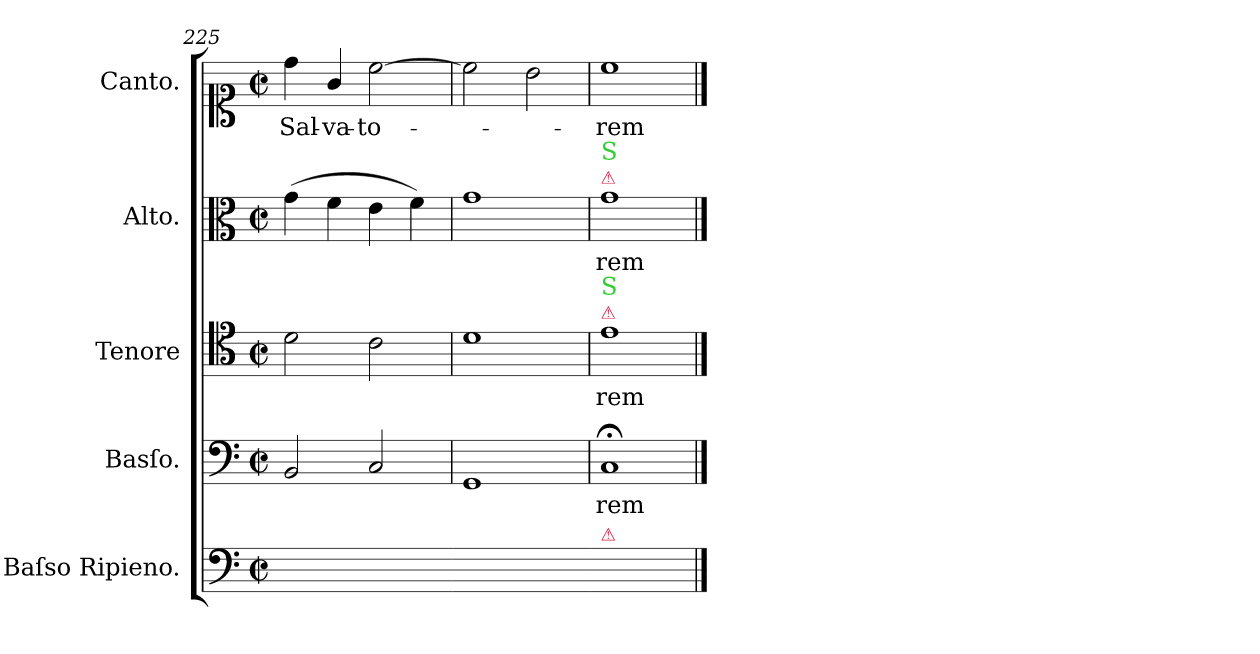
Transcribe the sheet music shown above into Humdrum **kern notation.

**kern	**text	**kern	**text	**kern	**text	**kern	**text	**kern	**text
*part5	*part5	*part4	*part4	*part3	*part3	*part2	*part2	*part1	*part1
*staff5	*staff5	*staff4	*staff4	*staff3	*staff3	*staff2	*staff2	*staff1	*staff1
*I"Baſso Ripieno.	*	*I"Basſo.	*	*I"Tenore	*	*I"Alto.	*	*I"Canto.	*
*I'B rip	*	*I'B	*	*I'T	*	*I'A	*	*I'C	*
*clefF4	*	*clefF4	*	*clefC4	*	*clefC3	*	*clefC1	*
*k[]	*	*k[]	*	*k[]	*	*k[]	*	*k[]	*
*M2/2	*	*M2/2	*	*M2/2	*	*M2/2	*	*M2/2	*
*met(c|)	*	*met(c|)	*	*met(c|)	*	*met(c|)	*	*met(c|)	*
=225	=225	=225	=225	=225	=225	=225	=225	=225	=225
2BB/yy	.	2BB/	.	2d\	.	(>4g\	.	4dd\	Sal-
.	.	.	.	.	.	4f\	.	4g/	-va-
2C/yy	.	2C/	.	2c\	.	4e\	.	[2cc\	-to-
.	.	.	.	.	.	4f\)	.	.	.
=226-	=226	=226	=226	=226	=226	=226	=226	=226	=226
1GGyy	.	1GG	.	1d	.	1g	.	2cc\]	.
.	.	.	.	.	.	.	.	2b\	.
=227-	=227	=227	=227	=227	=227	=227	=227	=227	=227
!	!	!	!	!	!	!LO:TX:a:color=crimson:t=⚠	!	!	!
!	!	!	!	!	!	!LO:TX:a:color=limegreen:t=S	!	!	!
!	!	!	!	!LO:TX:a:color=crimson:t=⚠	!	!	!	!	!
!	!	!	!	!LO:TX:a:color=limegreen:t=S	!	!	!	!	!
!LO:TX:a:color=crimson:t=⚠	!	!	!	!	!	!	!	!	!
!LO:N:vis=0	!	!	!	!	!	!	!	!	!
1Cyy	-rem	1C;<	-rem	1e	-rem	1g	-rem	1cc	-rem
==	==	==	==	==	==	==	==	==	==
*-	*-	*-	*-	*-	*-	*-	*-	*-	*-
